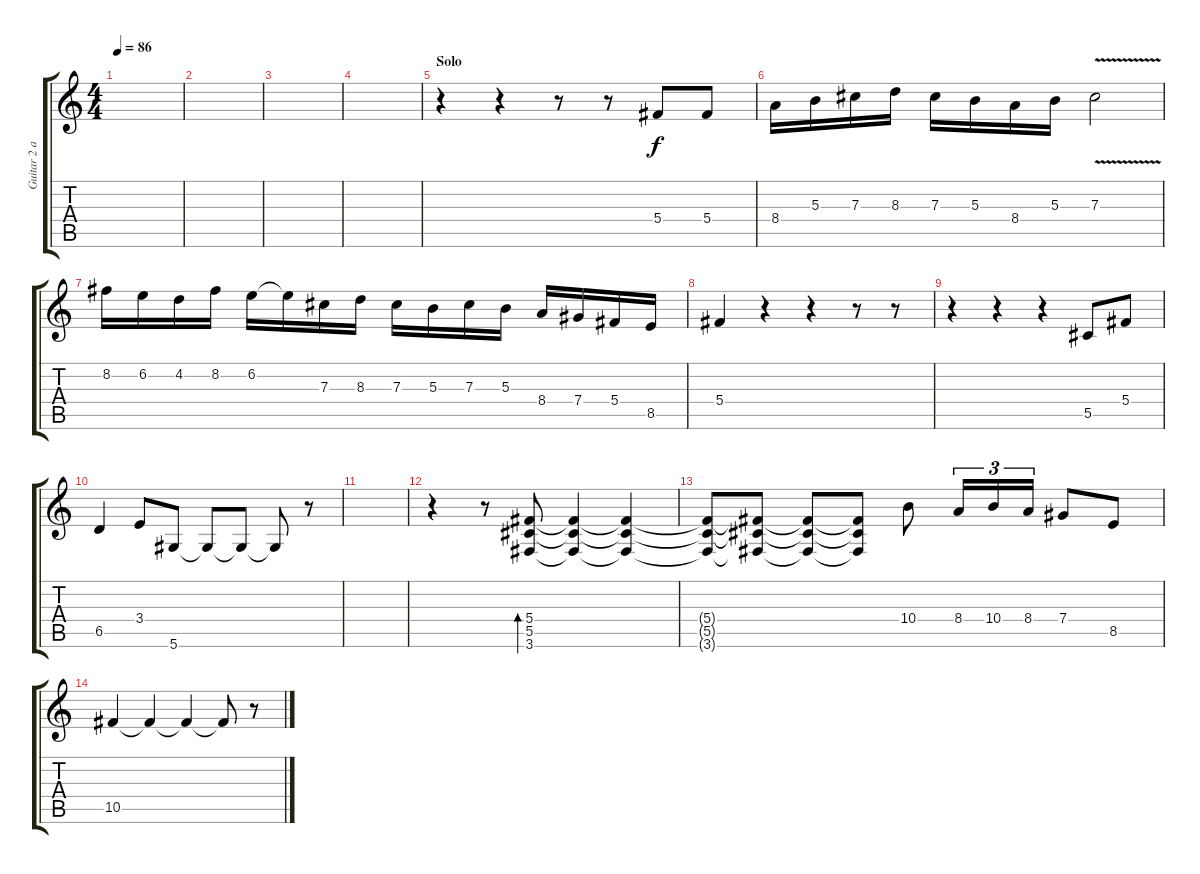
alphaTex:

\track ("Guitar 2 add" "Guitar 2 a") {instrument acousticguitarsteel}
\staff {score tabs}
\tuning (Eb4 Bb3 Gb3 Db3 Ab2 Eb2) {hide}
\ts (4 4)
\tempo 86
\clef g2
\ks c
|
|
|
|
\section ("" "Solo")
r.4 r.4 r.8 r.8 5.4.8 5.4.8 |
8.4.16 5.3.16 7.3.16 8.3.16 7.3.16 5.3.16 8.4.16 5.3.16 7.3{v}.2 |
8.2.16 6.2.16 4.2.16 8.2.16 6.2.16 6.2{t}.16 7.3.16 8.3.16 7.3.16 5.3.16 7.3.16 5.3.16 8.4.16 7.4.16 5.4.16 8.5.16 |
5.4.4 r.4 r.4 r.8 r.8 |
r.4 r.4 r.4 5.5.8 5.4.8 |
6.5.4 3.4.8 5.6.8 5.6{t}.8 5.6{t}.8 5.6{t}.8 r.8 |
|
r.4 r.8 (5.4 5.5 3.6).8{bd 480} (5.4{t} 5.5{t} 3.6{t}).4 (5.4{t} 5.5{t} 3.6{t}).4 |
(5.4{t} 5.5{t} 3.6{t}).8 (5.4{t} 5.5{t} 3.6{t}).8 (5.4{t} 5.5{t} 3.6{t}).8 (5.4{t} 5.5{t} 3.6{t}).8 10.4.8 8.4.16{tu (3 2)} 10.4.16{tu (3 2)} 8.4.16{tu (3 2)} 7.4.8 8.5.8 |
10.5.4 10.5{t}.4 10.5{t}.4 10.5{t}.8 r.8
